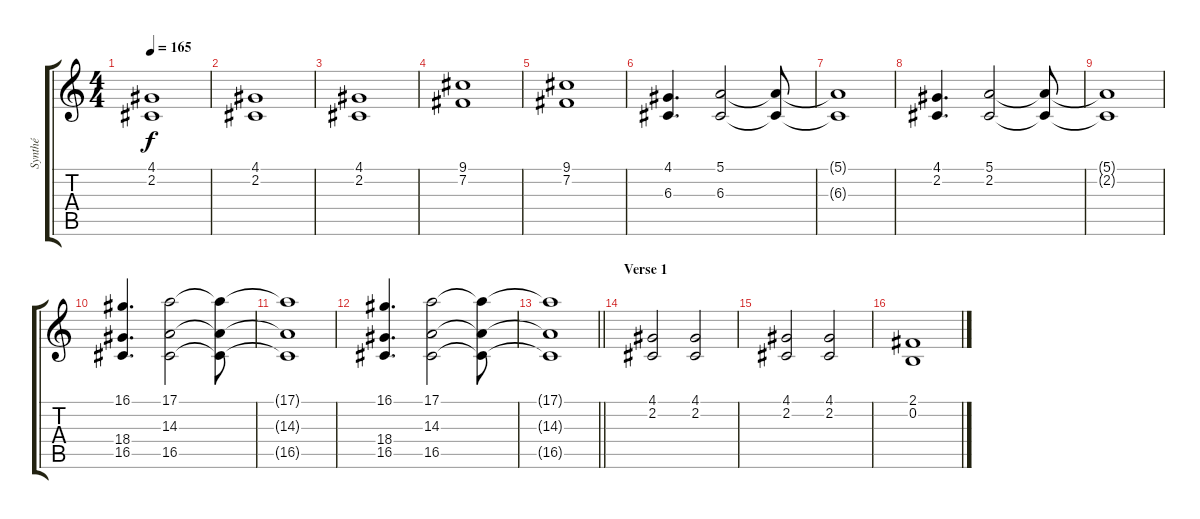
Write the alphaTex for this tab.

\track ("Synthé" "Synthé") {instrument stringensemble1}
\staff {score tabs}
\tuning (E4 B3 G3 D3 A2 E2) {hide}
\ts (4 4)
\tempo 165
\clef g2
\ks c
(4.1 2.2).1{dy f} |
(4.1 2.2).1 |
(4.1 2.2).1 |
(9.1 7.2).1 |
(9.1 7.2).1 |
(4.1 6.3).4{d volume 11 balance 8} (5.1 6.3).2 (5.1{t} 6.3{t}).8 |
(5.1{t} 6.3{t}).1 |
(4.1 2.2).4{d} (5.1 2.2).2 (5.1{t} 2.2{t}).8 |
(5.1{t} 2.2{t}).1 |
(16.1 18.4 16.5).4{d volume 11 balance 8} (17.1 14.3 16.5).2 (17.1{t} 14.3{t} 16.5{t}).8 |
(17.1{t} 14.3{t} 16.5{t}).1 |
(16.1 18.4 16.5).4{d} (17.1 14.3 16.5).2 (17.1{t} 14.3{t} 16.5{t}).8 |
\barLineRight lightlight
(17.1{t} 14.3{t} 16.5{t}).1 |
\section ("" "Verse 1")
(4.1 2.2).2{volume 11 balance 8} (4.1 2.2).2 |
(4.1 2.2).2{volume 11 balance 8} (4.1 2.2).2 |
(2.1 0.2).1
